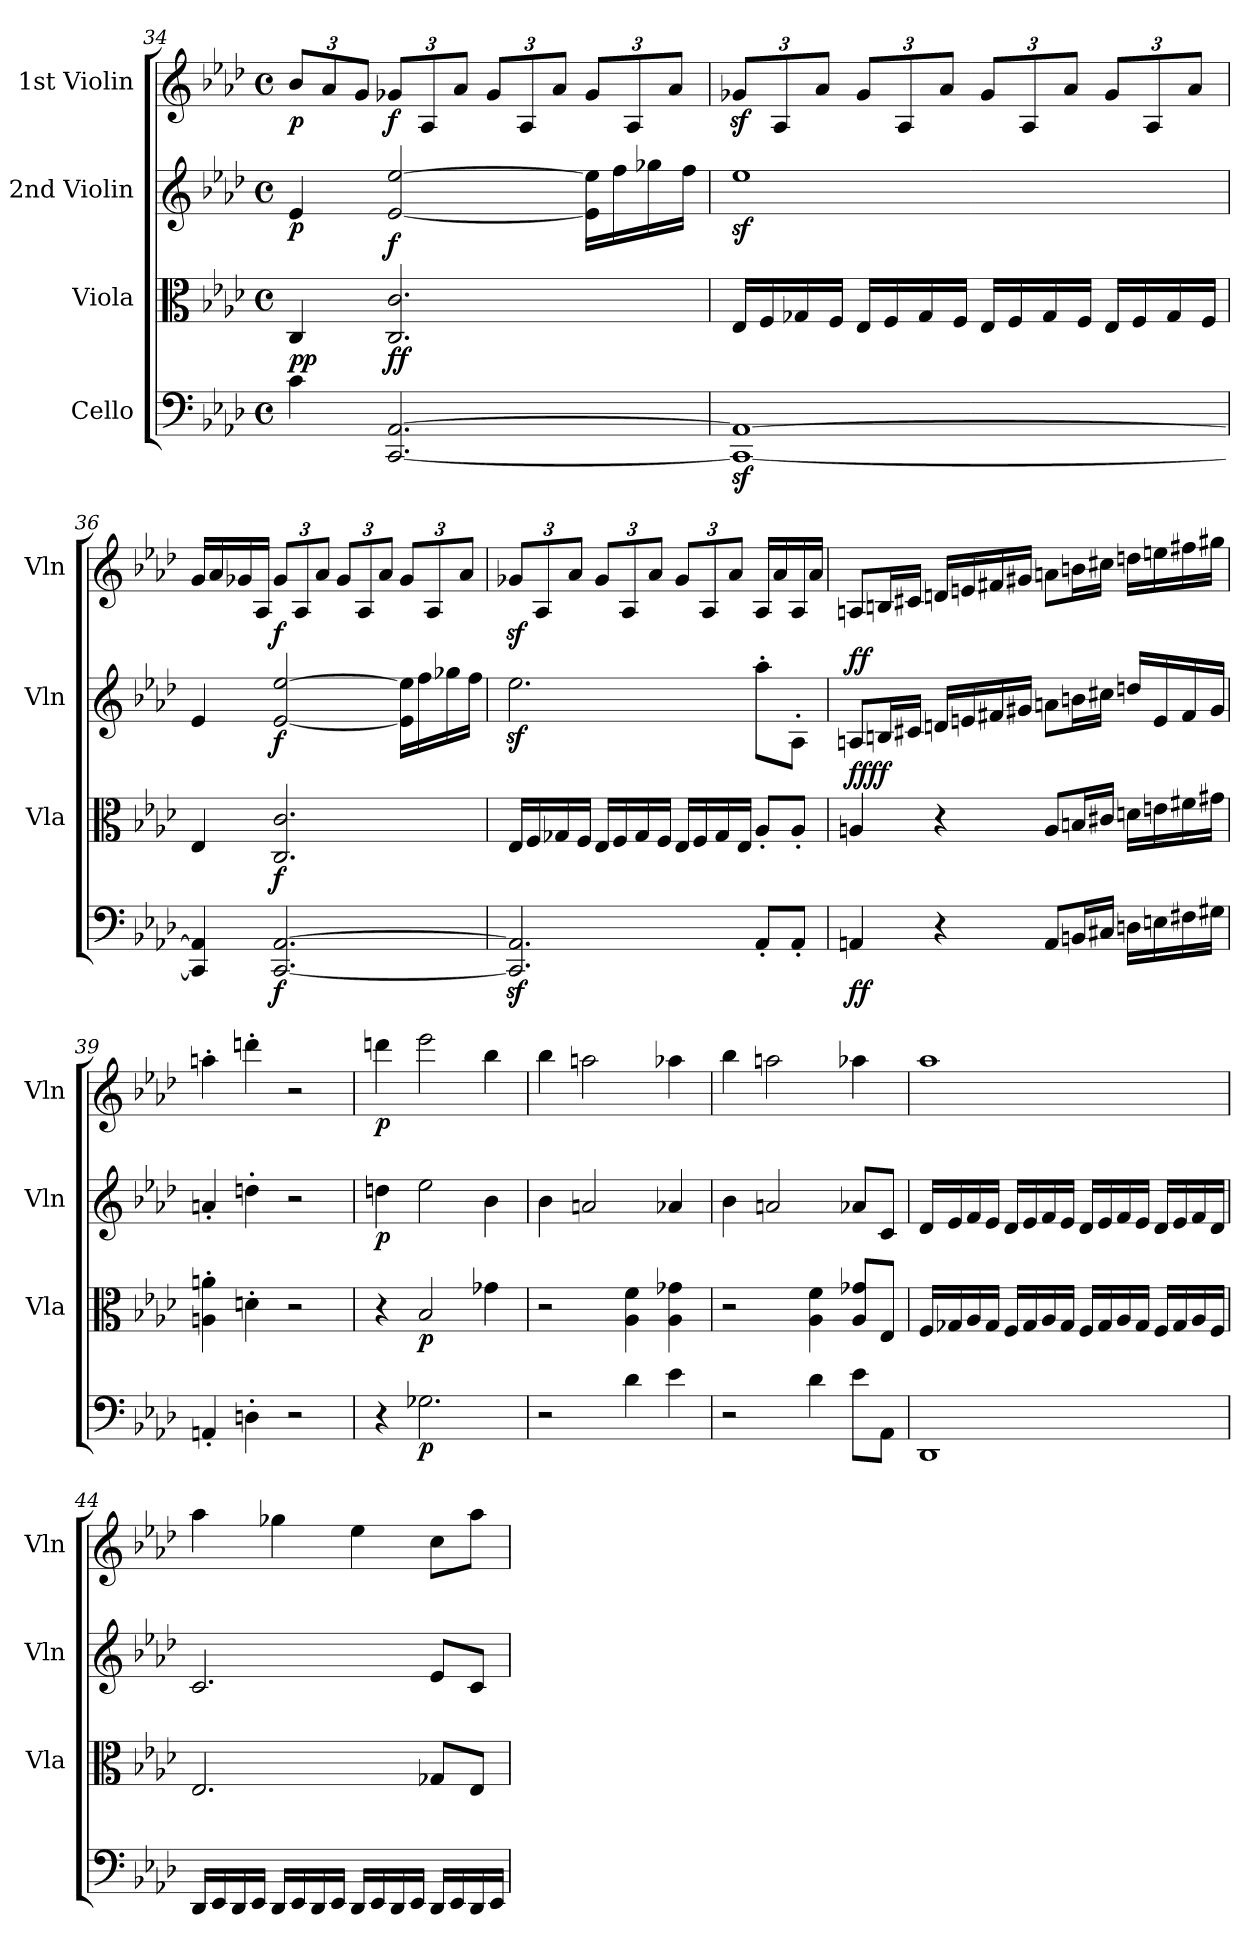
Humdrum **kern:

**kern	**dynam	**kern	**dynam	**kern	**dynam	**kern	**dynam
*part4	*part4	*part3	*part3	*part2	*part2	*part1	*part1
*staff4	*staff4	*staff3	*staff3	*staff2	*staff2	*staff1	*staff1
*I"Cello	*	*I"Viola	*	*I"2nd Violin	*	*I"1st Violin	*
*	*	*I'Vla	*	*I'Vln	*	*I'Vln	*
!!LO:PB:g=z
*clefF4	*	*clefC3	*	*clefG2	*	*clefG2	*
*k[b-e-a-d-]	*	*k[b-e-a-d-]	*	*k[b-e-a-d-]	*	*k[b-e-a-d-]	*
*M4/4	*	*M4/4	*	*M4/4	*	*M4/4	*
*met(c)	*	*met(c)	*	*met(c)	*	*met(c)	*
*	*	*	*	*	*	*Xbrackettup	*
=34	=34	=34	=34	=34	=34	=34	=34
!	!LO:DY:a	!	!	!	!	!	!
!	!LO:DY:n=1:b	!	!	!	!LO:DY:b	!	!LO:DY:b
4c\	p p	4C/	.	4e-/	p	12b-/L	p
.	.	.	.	.	.	12a-/	.
.	.	.	.	.	.	12g/J	.
!	!LO:DY:n=2:a	!	!	!	!	!	!
!	!LO:DY:n=3:b	!	!LO:DY:a	!	!	!	!LO:DY:b
[2.CC/ [2.AA-/	f f	2.C/ 2.c/	f	[2e-/ [2ee-/	.	12g-X/L	f
.	.	.	.	.	.	12A-/	.
.	.	.	.	.	.	12a-/J	.
.	.	.	.	.	.	12g-/L	.
.	.	.	.	.	.	12A-/	.
.	.	.	.	.	.	12a-/J	.
.	.	.	.	16e-\] 16ee-\]LL	.	12g-/L	.
.	.	.	.	16ff\	.	.	.
.	.	.	.	.	.	12A-/	.
.	.	.	.	16gg-X\	.	.	.
.	.	.	.	.	.	12a-/J	.
.	.	.	.	16ff\JJ	.	.	.
=35	=35	=35	=35	=35	=35	=35	=35
1CC_z> 1AA-_z>	.	16E-/LL	.	1ee-z<	.	12g-Xz</L	.
.	.	16F/	.	.	.	.	.
.	.	.	.	.	.	12A-/	.
.	.	16G-X/	.	.	.	.	.
.	.	.	.	.	.	12a-/J	.
.	.	16F/JJ	.	.	.	.	.
.	.	16E-/LL	.	.	.	12g-/L	.
.	.	16F/	.	.	.	.	.
.	.	.	.	.	.	12A-/	.
.	.	16G-/	.	.	.	.	.
.	.	.	.	.	.	12a-/J	.
.	.	16F/JJ	.	.	.	.	.
.	.	16E-/LL	.	.	.	12g-/L	.
.	.	16F/	.	.	.	.	.
.	.	.	.	.	.	12A-/	.
.	.	16G-/	.	.	.	.	.
.	.	.	.	.	.	12a-/J	.
.	.	16F/JJ	.	.	.	.	.
.	.	16E-/LL	.	.	.	12g-/L	.
.	.	16F/	.	.	.	.	.
.	.	.	.	.	.	12A-/	.
.	.	16G-/	.	.	.	.	.
.	.	.	.	.	.	12a-/J	.
.	.	16F/JJ	.	.	.	.	.
!!LO:LB:g=z
=36	=36	=36	=36	=36	=36	=36	=36
4CC/] 4AA-/]	.	4E-/	.	4e-/	.	16g/LL	.
.	.	.	.	.	.	16a-/	.
.	.	.	.	.	.	16g-X/	.
.	.	.	.	.	.	16A-/JJ	.
!	!LO:DY:b	!	!LO:DY:b	!	!LO:DY:b	!	!LO:DY:b
[2.CC/ [2.AA-/	f	2.C/ 2.c/	f	[2e-/ [2ee-/	f	12g-/L	f
.	.	.	.	.	.	12A-/	.
.	.	.	.	.	.	12a-/J	.
.	.	.	.	.	.	12g-/L	.
.	.	.	.	.	.	12A-/	.
.	.	.	.	.	.	12a-/J	.
.	.	.	.	16e-\] 16ee-\]LL	.	12g-/L	.
.	.	.	.	16ff\	.	.	.
.	.	.	.	.	.	12A-/	.
.	.	.	.	16gg-X\	.	.	.
.	.	.	.	.	.	12a-/J	.
.	.	.	.	16ff\JJ	.	.	.
=37	=37	=37	=37	=37	=37	=37	=37
2.CC/]z> 2.AA-/]z>	.	16E-/LL	.	2.ee-z<\	.	12g-Xz</L	.
.	.	16F/	.	.	.	.	.
.	.	.	.	.	.	12A-/	.
.	.	16G-X/	.	.	.	.	.
.	.	.	.	.	.	12a-/J	.
.	.	16F/JJ	.	.	.	.	.
.	.	16E-/LL	.	.	.	12g-/L	.
.	.	16F/	.	.	.	.	.
.	.	.	.	.	.	12A-/	.
.	.	16G-/	.	.	.	.	.
.	.	.	.	.	.	12a-/J	.
.	.	16F/JJ	.	.	.	.	.
.	.	16E-/LL	.	.	.	12g-/L	.
.	.	16F/	.	.	.	.	.
.	.	.	.	.	.	12A-/	.
.	.	16G-/	.	.	.	.	.
.	.	.	.	.	.	12a-/J	.
.	.	16E-/JJ	.	.	.	.	.
8AA-'/L	.	8A-'/L	.	8aa-'\L	.	16A-/LL	.
.	.	.	.	.	.	16a-/	.
8AA-'/J	.	8A-'/J	.	8A-'\J	.	16A-/	.
.	.	.	.	.	.	16a-/JJ	.
!!LO:PB:g=z
=38	=38	=38	=38	=38	=38	=38	=38
!	!LO:DY:b	!	!LO:DY:b	!	!	!	!
!	!	!	!LO:DY:n=1:a	!	!LO:DY:a	!	!
4AAn/	ff	4An/	ff ff	8An/L	ff	8An/L	.
.	.	.	.	16Bn/L	.	16Bn/L	.
.	.	.	.	16c#X/JJ	.	16c#X/JJ	.
4r	.	4r	.	16dn/LL	.	16dn/LL	.
.	.	.	.	16en/	.	16en/	.
.	.	.	.	16f#X/	.	16f#X/	.
.	.	.	.	16g#X/JJ	.	16g#X/JJ	.
8AA/L	.	8A/L	.	8an\L	.	8an\L	.
16BBn/L	.	16Bn/L	.	16bn\L	.	16bn\L	.
16C#X/JJ	.	16c#X/JJ	.	16cc#X\JJ	.	16cc#X\JJ	.
16Dn\LL	.	16dn\LL	.	16ddn/LL	.	16ddn\LL	.
16En\	.	16en\	.	16e/	.	16een\	.
16F#X\	.	16f#X\	.	16f#/	.	16ff#X\	.
16G#X\JJ	.	16g#X\JJ	.	16g#/JJ	.	16gg#X\JJ	.
=39	=39	=39	=39	=39	=39	=39	=39
4AAn'/	.	4An\' 4an\'	.	4an'/	.	4aan'\	.
4Dn'\	.	4dn'\	.	4ddn'\	.	4dddn'\	.
2r	.	2r	.	2r	.	2r	.
=40	=40	=40	=40	=40	=40	=40	=40
!	!	!	!	!	!LO:DY:b	!	!LO:DY:b
4r	.	4r	.	4ddn\	p	4dddn\	p
!	!LO:DY:b	!	!LO:DY:b	!	!	!	!
2.G-X\	p	2B-/	p	2ee-\	.	2eee-\	.
.	.	4g-X\	.	4b-\	.	4bb-\	.
=41	=41	=41	=41	=41	=41	=41	=41
2r	.	2r	.	4b-\	.	4bb-\	.
.	.	.	.	2an/	.	2aan\	.
4d-\	.	4A-\ 4f\	.	.	.	.	.
4e-\	.	4A-\ 4g-X\	.	4a-X/	.	4aa-X\	.
!!LO:LB:g=z
=42	=42	=42	=42	=42	=42	=42	=42
2r	.	2r	.	4b-\	.	4bb-\	.
.	.	.	.	2an/	.	2aan\	.
4d-\	.	4A-\ 4f\	.	.	.	.	.
8e-\L	.	8A-/ 8g-X/L	.	8a-X/L	.	4aa-X\	.
8AA-\J	.	8E-/J	.	8c/J	.	.	.
!!LO:LB:g=z
=43	=43	=43	=43	=43	=43	=43	=43
1DD-	.	16F/LL	.	16d-/LL	.	1aa-	.
.	.	16G-X/	.	16e-/	.	.	.
.	.	16A-/	.	16f/	.	.	.
.	.	16G-/JJ	.	16e-/JJ	.	.	.
.	.	16F/LL	.	16d-/LL	.	.	.
.	.	16G-/	.	16e-/	.	.	.
.	.	16A-/	.	16f/	.	.	.
.	.	16G-/JJ	.	16e-/JJ	.	.	.
.	.	16F/LL	.	16d-/LL	.	.	.
.	.	16G-/	.	16e-/	.	.	.
.	.	16A-/	.	16f/	.	.	.
.	.	16G-/JJ	.	16e-/JJ	.	.	.
.	.	16F/LL	.	16d-/LL	.	.	.
.	.	16G-/	.	16e-/	.	.	.
.	.	16A-/	.	16f/	.	.	.
.	.	16F/JJ	.	16d-/JJ	.	.	.
=44	=44	=44	=44	=44	=44	=44	=44
16DD-/LL	.	2.E-/	.	2.c/	.	4aa-\	.
16EE-/	.	.	.	.	.	.	.
16DD-/	.	.	.	.	.	.	.
16EE-/JJ	.	.	.	.	.	.	.
16DD-/LL	.	.	.	.	.	4gg-X\	.
16EE-/	.	.	.	.	.	.	.
16DD-/	.	.	.	.	.	.	.
16EE-/JJ	.	.	.	.	.	.	.
16DD-/LL	.	.	.	.	.	4ee-\	.
16EE-/	.	.	.	.	.	.	.
16DD-/	.	.	.	.	.	.	.
16EE-/JJ	.	.	.	.	.	.	.
16DD-/LL	.	8G-X/L	.	8e-/L	.	8cc\L	.
16EE-/	.	.	.	.	.	.	.
16DD-/	.	8E-/J	.	8c/J	.	8aa-\J	.
16EE-/JJ	.	.	.	.	.	.	.
=	=	=	=	=	=	=	=
*-	*-	*-	*-	*-	*-	*-	*-
